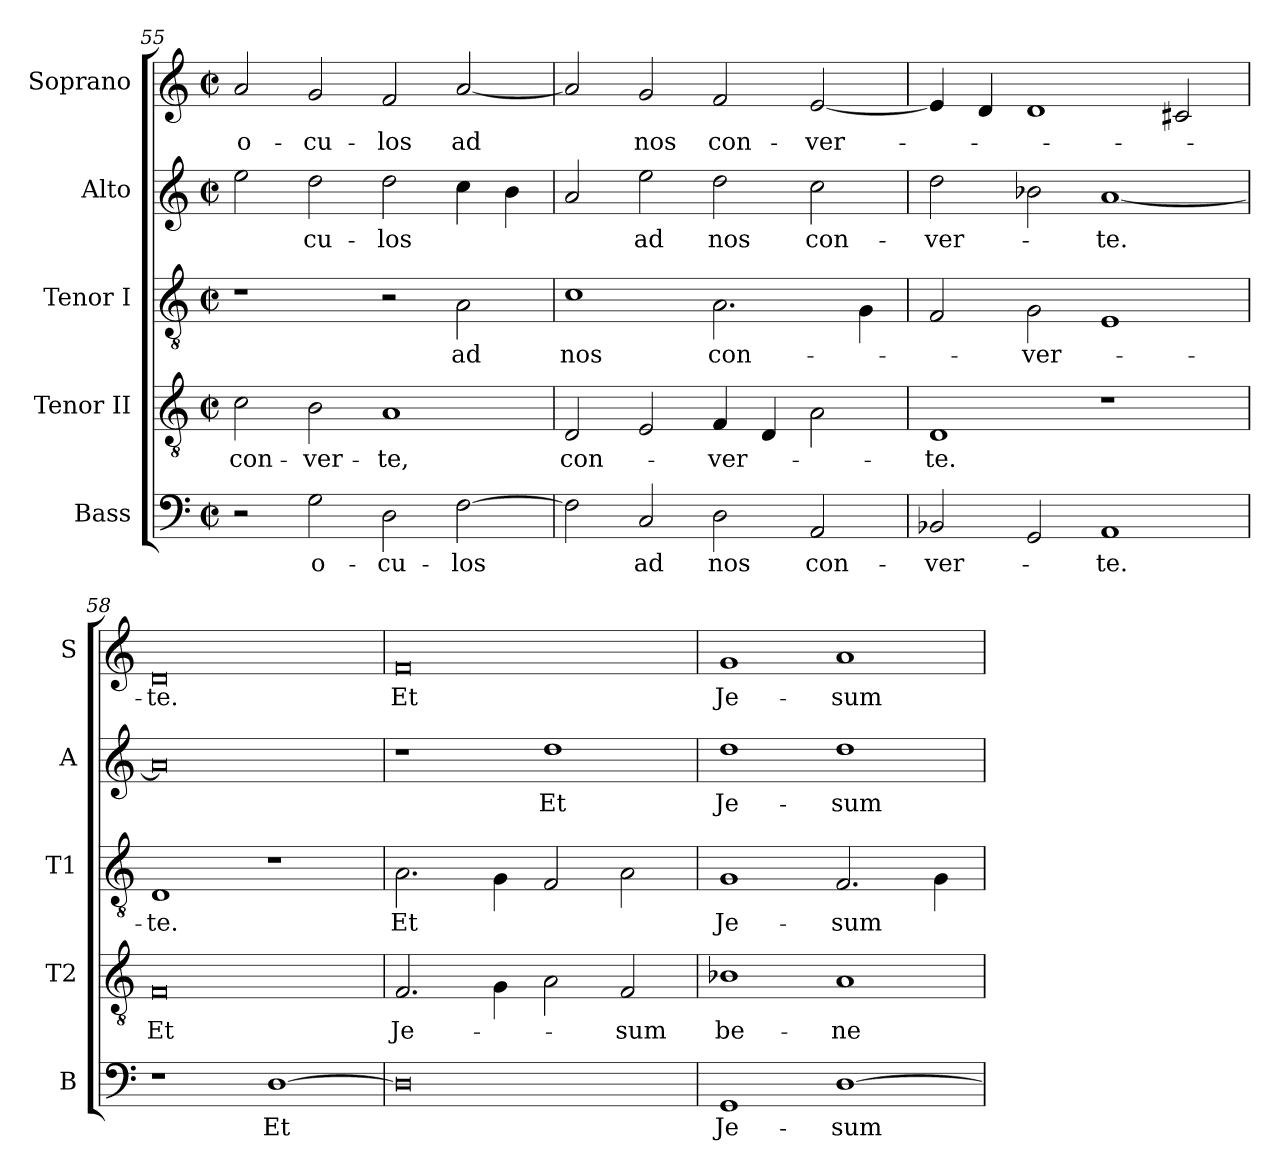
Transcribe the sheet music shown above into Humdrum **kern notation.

**kern	**text	**kern	**text	**kern	**text	**kern	**text	**kern	**text
*part5	*part5	*part4	*part4	*part3	*part3	*part2	*part2	*part1	*part1
*staff5	*staff5	*staff4	*staff4	*staff3	*staff3	*staff2	*staff2	*staff1	*staff1
*I"Bass	*	*I"Tenor II	*	*I"Tenor I	*	*I"Alto	*	*I"Soprano	*
*I'B	*	*I'T2	*	*I'T1	*	*I'A	*	*I'S	*
*clefF4	*	*clefGv2	*	*clefGv2	*	*clefG2	*	*clefG2	*
*	*	*ITrd9c15	*	*ITrd9c15	*	*	*	*	*
*k[]	*	*k[]	*	*k[]	*	*k[]	*	*k[]	*
*C:	*	*C:	*	*C:	*	*C:	*	*C:	*
*M2/2	*	*M2/2	*	*M2/2	*	*M2/2	*	*M2/2	*
*met(c|)	*	*met(c|)	*	*met(c|)	*	*met(c|)	*	*met(c|)	*
=55	=55	=55	=55	=55	=55	=55	=55	=55	=55
!	!	!	!LO:LY:b:color=#000000	!	!	!	!	!	!
!	!	!	!	!	!	!	!	!	!LO:LY:b:color=#000000
2r	.	2Ci\	con-	1r	.	2eei\	.	2ai/	o-
!	!LO:LY:b:color=#000000	!	!	!	!	!	!	!	!
!	!	!	!LO:LY:b:color=#000000	!	!	!	!	!	!
!	!	!	!	!	!	!	!LO:LY:b:color=#000000	!	!
!	!	!	!	!	!	!	!	!	!LO:LY:b:color=#000000
2Gi\	o-	2BBi\	-ver-	.	.	2ddi\	-cu-	2gi/	-cu-
!	!LO:LY:b:color=#000000	!	!	!	!	!	!	!	!
!	!	!	!LO:LY:b:color=#000000	!	!	!	!	!	!
!	!	!	!	!	!	!	!LO:LY:b:color=#000000	!	!
!	!	!	!	!	!	!	!	!	!LO:LY:b:color=#000000
2Di\	-cu-	1AAi	-te,	2r	.	2ddi\	-los	2fi/	-los
!	!LO:LY:b:color=#000000	!	!	!	!	!	!	!	!
!	!	!	!	!	!LO:LY:b:color=#000000	!	!	!	!
!	!	!	!	!	!	!	!	!	!LO:LY:b:color=#000000
[>2Fi\	-los	.	.	2AAi\	ad	4cci\	.	[<2ai/	ad
.	.	.	.	.	.	4bi\	.	.	.
=56	=56	=56	=56	=56	=56	=56	=56	=56	=56
!	!	!	!LO:LY:b:color=#000000	!	!	!	!	!	!
!	!	!	!	!	!LO:LY:b:color=#000000	!	!	!	!
2Fi\]	.	2DDi/	con-	1Ci	nos	2ai/	.	2ai/]	.
!	!LO:LY:b:color=#000000	!	!	!	!	!	!	!	!
!	!	!	!	!	!	!	!LO:LY:b:color=#000000	!	!
!	!	!	!	!	!	!	!	!	!LO:LY:b:color=#000000
2Ci/	ad	2EEi/	.	.	.	2eei\	ad	2gi/	nos
!	!LO:LY:b:color=#000000	!	!	!	!	!	!	!	!
!	!	!	!LO:LY:b:color=#000000	!	!	!	!	!	!
!	!	!	!	!	!LO:LY:b:color=#000000	!	!	!	!
!	!	!	!	!	!	!	!LO:LY:b:color=#000000	!	!
!	!	!	!	!	!	!	!	!	!LO:LY:b:color=#000000
2Di\	nos	4FFi/	-ver-	2.AAi\	con-	2ddi\	nos	2fi/	con-
.	.	4DDi/	.	.	.	.	.	.	.
!	!LO:LY:b:color=#000000	!	!	!	!	!	!	!	!
!	!	!	!	!	!	!	!LO:LY:b:color=#000000	!	!
!	!	!	!	!	!	!	!	!	!LO:LY:b:color=#000000
2AAi/	con-	2AAi\	.	.	.	2cci\	con-	[<2ei/	-ver-
.	.	.	.	4GGi\	.	.	.	.	.
!!LO:PB:g=z
=57	=57	=57	=57	=57	=57	=57	=57	=57	=57
!	!LO:LY:b:color=#000000	!	!	!	!	!	!	!	!
!	!	!	!LO:LY:b:color=#000000	!	!	!	!	!	!
!	!	!	!	!	!	!	!LO:LY:b:color=#000000	!	!
2BB-Xi/	-ver-	1DDi	-te.	2FFi/	.	2ddi\	-ver-	4ei/]	.
.	.	.	.	.	.	.	.	4di/	.
!	!	!	!	!	!LO:LY:b:color=#000000	!	!	!	!
2GGi/	.	.	.	2GGi\	-ver-	2b-Xi\	.	1di	.
!	!LO:LY:b:color=#000000	!	!	!	!	!	!	!	!
!	!	!	!	!	!	!	!LO:LY:b:color=#000000	!	!
1AAi	-te.	1r	.	1EEi	.	[<1ai	-te.	.	.
.	.	.	.	.	.	.	.	2c#Xi/	.
=58	=58	=58	=58	=58	=58	=58	=58	=58	=58
!	!	!	!LO:LY:b:color=#000000	!	!	!	!	!	!
!	!	!	!	!	!LO:LY:b:color=#000000	!	!	!	!
!	!	!	!	!	!	!	!	!	!LO:LY:b:color=#000000
1r	.	0FFi	Et	1DDi	-te.	0ai]	.	0di	-te.
!	!LO:LY:b:color=#000000	!	!	!	!	!	!	!	!
[>1Di	Et	.	.	1r	.	.	.	.	.
=59	=59	=59	=59	=59	=59	=59	=59	=59	=59
!	!	!	!LO:LY:b:color=#000000	!	!	!	!	!	!
!	!	!	!	!	!LO:LY:b:color=#000000	!	!	!	!
!	!	!	!	!	!	!	!	!	!LO:LY:b:color=#000000
0Di]	.	2.FFi/	Je-	2.AAi\	Et	1r	.	0fi	Et
.	.	4GGi\	.	4GGi\	.	.	.	.	.
!	!	!	!	!	!	!	!LO:LY:b:color=#000000	!	!
.	.	2AAi\	.	2FFi/	.	1ddi	Et	.	.
!	!	!	!LO:LY:b:color=#000000	!	!	!	!	!	!
.	.	2FFi/	-sum	2AAi\	.	.	.	.	.
=60	=60	=60	=60	=60	=60	=60	=60	=60	=60
!	!LO:LY:b:color=#000000	!	!	!	!	!	!	!	!
!	!	!	!LO:LY:b:color=#000000	!	!	!	!	!	!
!	!	!	!	!	!LO:LY:b:color=#000000	!	!	!	!
!	!	!	!	!	!	!	!LO:LY:b:color=#000000	!	!
!	!	!	!	!	!	!	!	!	!LO:LY:b:color=#000000
1GGi	Je-	1BB-Xi	be-	1GGi	Je-	1ddi	Je-	1gi	Je-
!	!LO:LY:b:color=#000000	!	!	!	!	!	!	!	!
!	!	!	!LO:LY:b:color=#000000	!	!	!	!	!	!
!	!	!	!	!	!LO:LY:b:color=#000000	!	!	!	!
!	!	!	!	!	!	!	!LO:LY:b:color=#000000	!	!
!	!	!	!	!	!	!	!	!	!LO:LY:b:color=#000000
[>1Di	-sum	1AAi	-ne-	2.FFi/	-sum	1ddi	-sum	1ai	-sum
.	.	.	.	4GGi\	.	.	.	.	.
=	=	=	=	=	=	=	=	=	=
*-	*-	*-	*-	*-	*-	*-	*-	*-	*-
